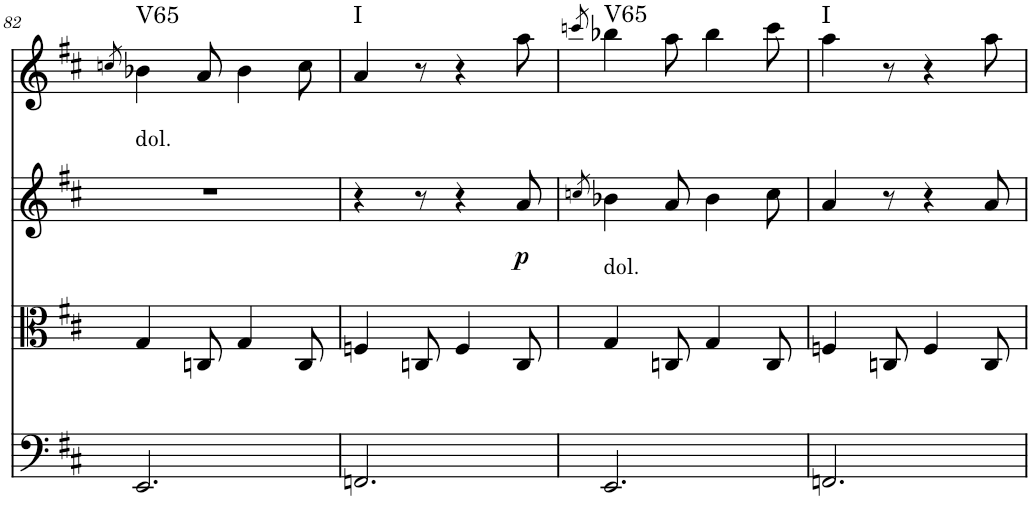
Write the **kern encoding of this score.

**kern	**kern	**kern	**dynam	**kern	**harte
*part4	*part3	*part2	*part2	*part1	*part1
*staff4	*staff3	*staff2	*staff2	*staff1	*
*I"Violoncello	*I"Viola	*I"Violin II	*	*I"Violin I	*
*I'Vc	*I'Vla	*I'Vln	*	*I'Vln	*
!!LO:PB:g=z
*clefF4	*clefC3	*clefG2	*	*clefG2	*
*k[f#c#]	*k[f#c#]	*k[f#c#]	*	*k[f#c#]	*
*M6/8	*M6/8	*M6/8	*	*M6/8	*
=82	=82	=82	=82	=82	=82
.	.	.	.	8qccn/	.
!	!	!	!	!LO:TX:b:t=dol.	!LO:H:kt=V65
2.EE/	4G/	2.r	.	4b-X\	N
.	8Cn/	.	.	8a/	.
.	4G/	.	.	4b-\	.
.	8C/	.	.	8cc\	.
=83	=83	=83	=83	=83	=83
!	!	!	!	!	!LO:H:kt=I
2.FFn/	4Fn/	4r	.	4a/	N
.	8Cn/	8r	.	8r	.
.	4F/	4r	.	4r	.
!	!	!	!LO:DY:b	!	!
.	8C/	8a/	p	8aa\	.
=84	=84	=84	=84	=84	=84
.	.	8qccn/	.	8qcccn/	.
!	!	!LO:TX:b:t=dol.	!	!	!LO:H:kt=V65
2.EE/	4G/	4b-X\	.	4bb-X\	N
.	8Cn/	8a/	.	8aa\	.
.	4G/	4b-\	.	4bb-\	.
.	8C/	8cc\	.	8ccc\	.
=85	=85	=85	=85	=85	=85
!	!	!	!	!	!LO:H:kt=I
2.FFn/	4Fn/	4a/	.	4aa\	N
.	8Cn/	8r	.	8r	.
.	4F/	4r	.	4r	.
.	8C/	8a/	.	8aa\	.
=	=	=	=	=	=
*-	*-	*-	*-	*-	*-
